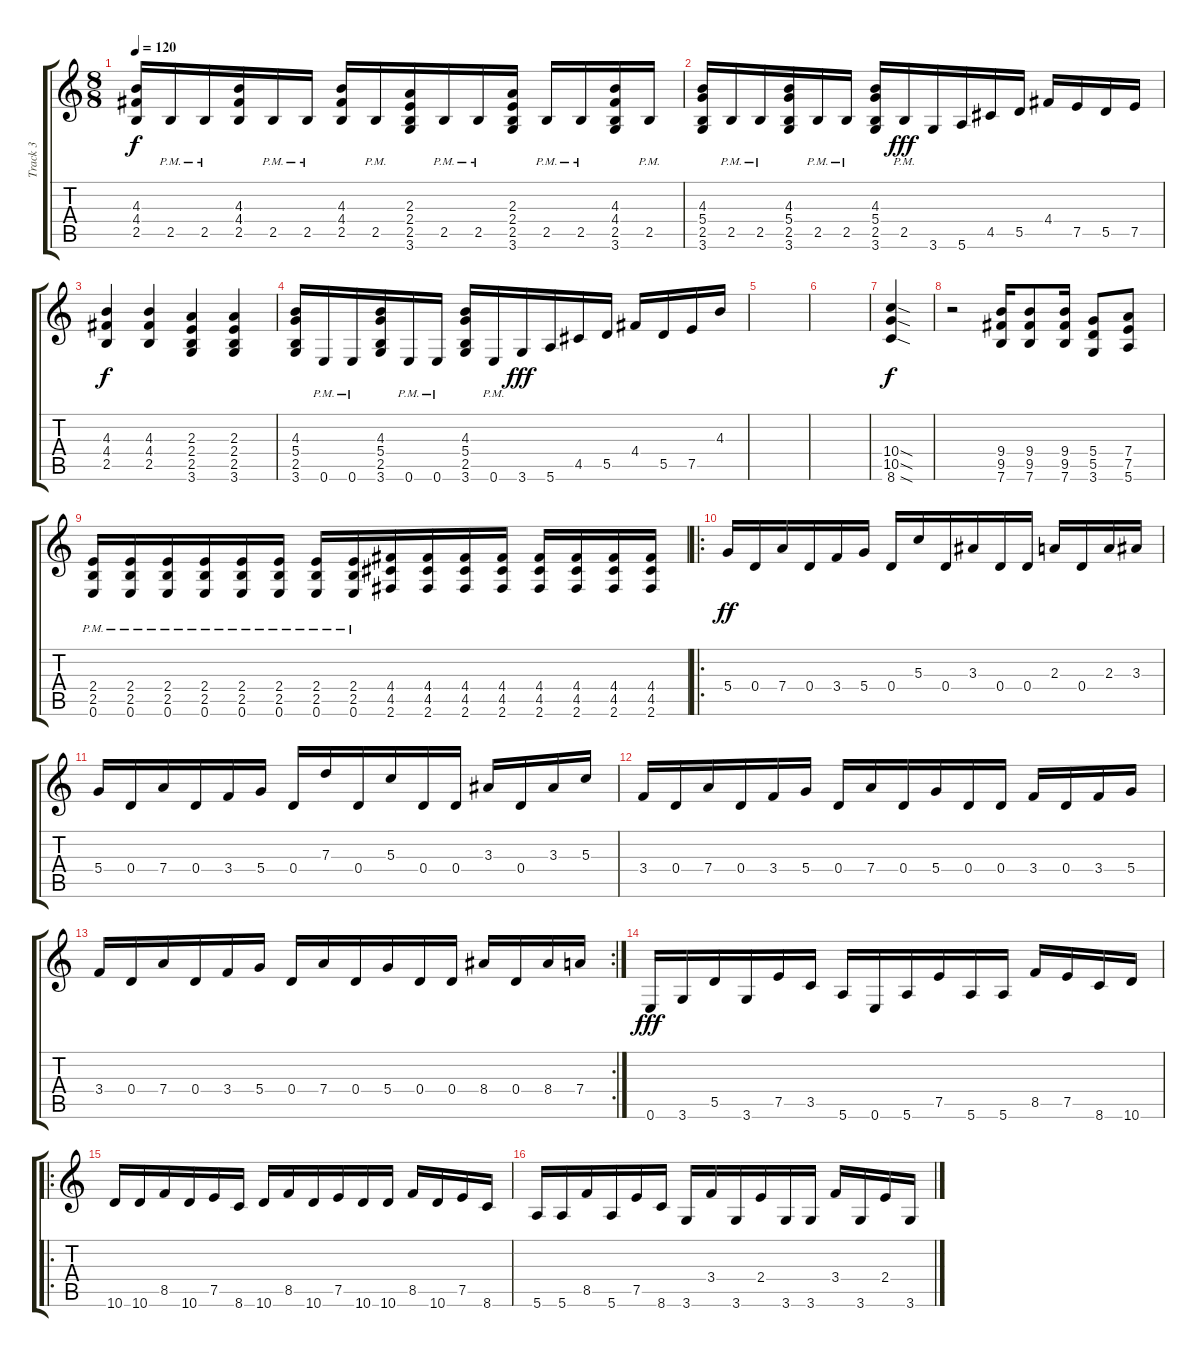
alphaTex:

\track ("Track 3" "Track 3") {instrument distortionguitar}
\staff {score tabs}
\tuning (E4 B3 G3 D3 A2 E2) {hide}
\ts (8 8)
\tempo 120
\clef g2
\ks c
(4.3 4.4 2.5).16{dy f} 2.5{pm}.16 2.5{pm}.16 (4.3 4.4 2.5).16 2.5{pm}.16 2.5{pm}.16 (4.3 4.4 2.5).16 2.5{pm}.16 (2.3 2.4 2.5 3.6).16 2.5{pm}.16 2.5{pm}.16 (2.3 2.4 2.5 3.6).16 2.5{pm}.16 2.5{pm}.16 (4.3 4.4 2.5 3.6).16 2.5{pm}.16 |
(4.3 5.4 2.5 3.6).16 2.5{pm}.16 2.5{pm}.16 (4.3 5.4 2.5 3.6).16 2.5{pm}.16 2.5{pm}.16 (4.3 5.4 2.5 3.6).16 2.5{pm}.16{dy fff} 3.6.16 5.6.16 4.5.16 5.5.16 4.4.16 7.5.16 5.5.16 7.5.16 |
(4.3 4.4 2.5).4{dy f} (4.3 4.4 2.5).4 (2.3 2.4 2.5 3.6).4 (2.3 2.4 2.5 3.6).4 |
(4.3 5.4 2.5 3.6).16 0.6{pm}.16 0.6{pm}.16 (4.3 5.4 2.5 3.6).16 0.6{pm}.16 0.6{pm}.16 (4.3 5.4 2.5 3.6).16 0.6{pm}.16 3.6.16{dy fff} 5.6.16 4.5.16 5.5.16 4.4.16 5.5.16 7.5.16 4.3.16 |
|
|
(10.4{sod} 10.5{sod} 8.6{sod}).4{dy f} |
r.2 (9.4 9.5 7.6).16 (9.4 9.5 7.6).8 (9.4 9.5 7.6).16 (5.4 5.5 3.6).8 (7.4 7.5 5.6).8 |
(2.4{pm} 2.5{pm} 0.6{pm}).16 (2.4{pm} 2.5{pm} 0.6{pm}).16 (2.4{pm} 2.5{pm} 0.6{pm}).16 (2.4{pm} 2.5{pm} 0.6{pm}).16 (2.4{pm} 2.5{pm} 0.6{pm}).16 (2.4{pm} 2.5{pm} 0.6{pm}).16 (2.4{pm} 2.5{pm} 0.6{pm}).16 (2.4{pm} 2.5{pm} 0.6{pm}).16 (4.4 4.5 2.6).16 (4.4 4.5 2.6).16 (4.4 4.5 2.6).16 (4.4 4.5 2.6).16 (4.4 4.5 2.6).16 (4.4 4.5 2.6).16 (4.4 4.5 2.6).16 (4.4 4.5 2.6).16 |
\ro
5.4.16{dy ff} 0.4.16 7.4.16 0.4.16 3.4.16 5.4.16 0.4.16 5.3.16 0.4.16 3.3.16 0.4.16 0.4.16 2.3.16 0.4.16 2.3.16 3.3.16 |
5.4.16 0.4.16 7.4.16 0.4.16 3.4.16 5.4.16 0.4.16 7.3.16 0.4.16 5.3.16 0.4.16 0.4.16 3.3.16 0.4.16 3.3.16 5.3.16 |
3.4.16 0.4.16 7.4.16 0.4.16 3.4.16 5.4.16 0.4.16 7.4.16 0.4.16 5.4.16 0.4.16 0.4.16 3.4.16 0.4.16 3.4.16 5.4.16 |
\rc 2
3.4.16 0.4.16 7.4.16 0.4.16 3.4.16 5.4.16 0.4.16 7.4.16 0.4.16 5.4.16 0.4.16 0.4.16 8.4.16 0.4.16 8.4.16 7.4.16 |
0.6.16{dy fff} 3.6.16 5.5.16 3.6.16 7.5.16 3.5.16 5.6.16 0.6.16 5.6.16 7.5.16 5.6.16 5.6.16 8.5.16 7.5.16 8.6.16 10.6.16 |
\ro
10.6.16 10.6.16 8.5.16 10.6.16 7.5.16 8.6.16 10.6.16 8.5.16 10.6.16 7.5.16 10.6.16 10.6.16 8.5.16 10.6.16 7.5.16 8.6.16 |
5.6.16 5.6.16 8.5.16 5.6.16 7.5.16 8.6.16 3.6.16 3.4.16 3.6.16 2.4.16 3.6.16 3.6.16 3.4.16 3.6.16 2.4.16 3.6.16
